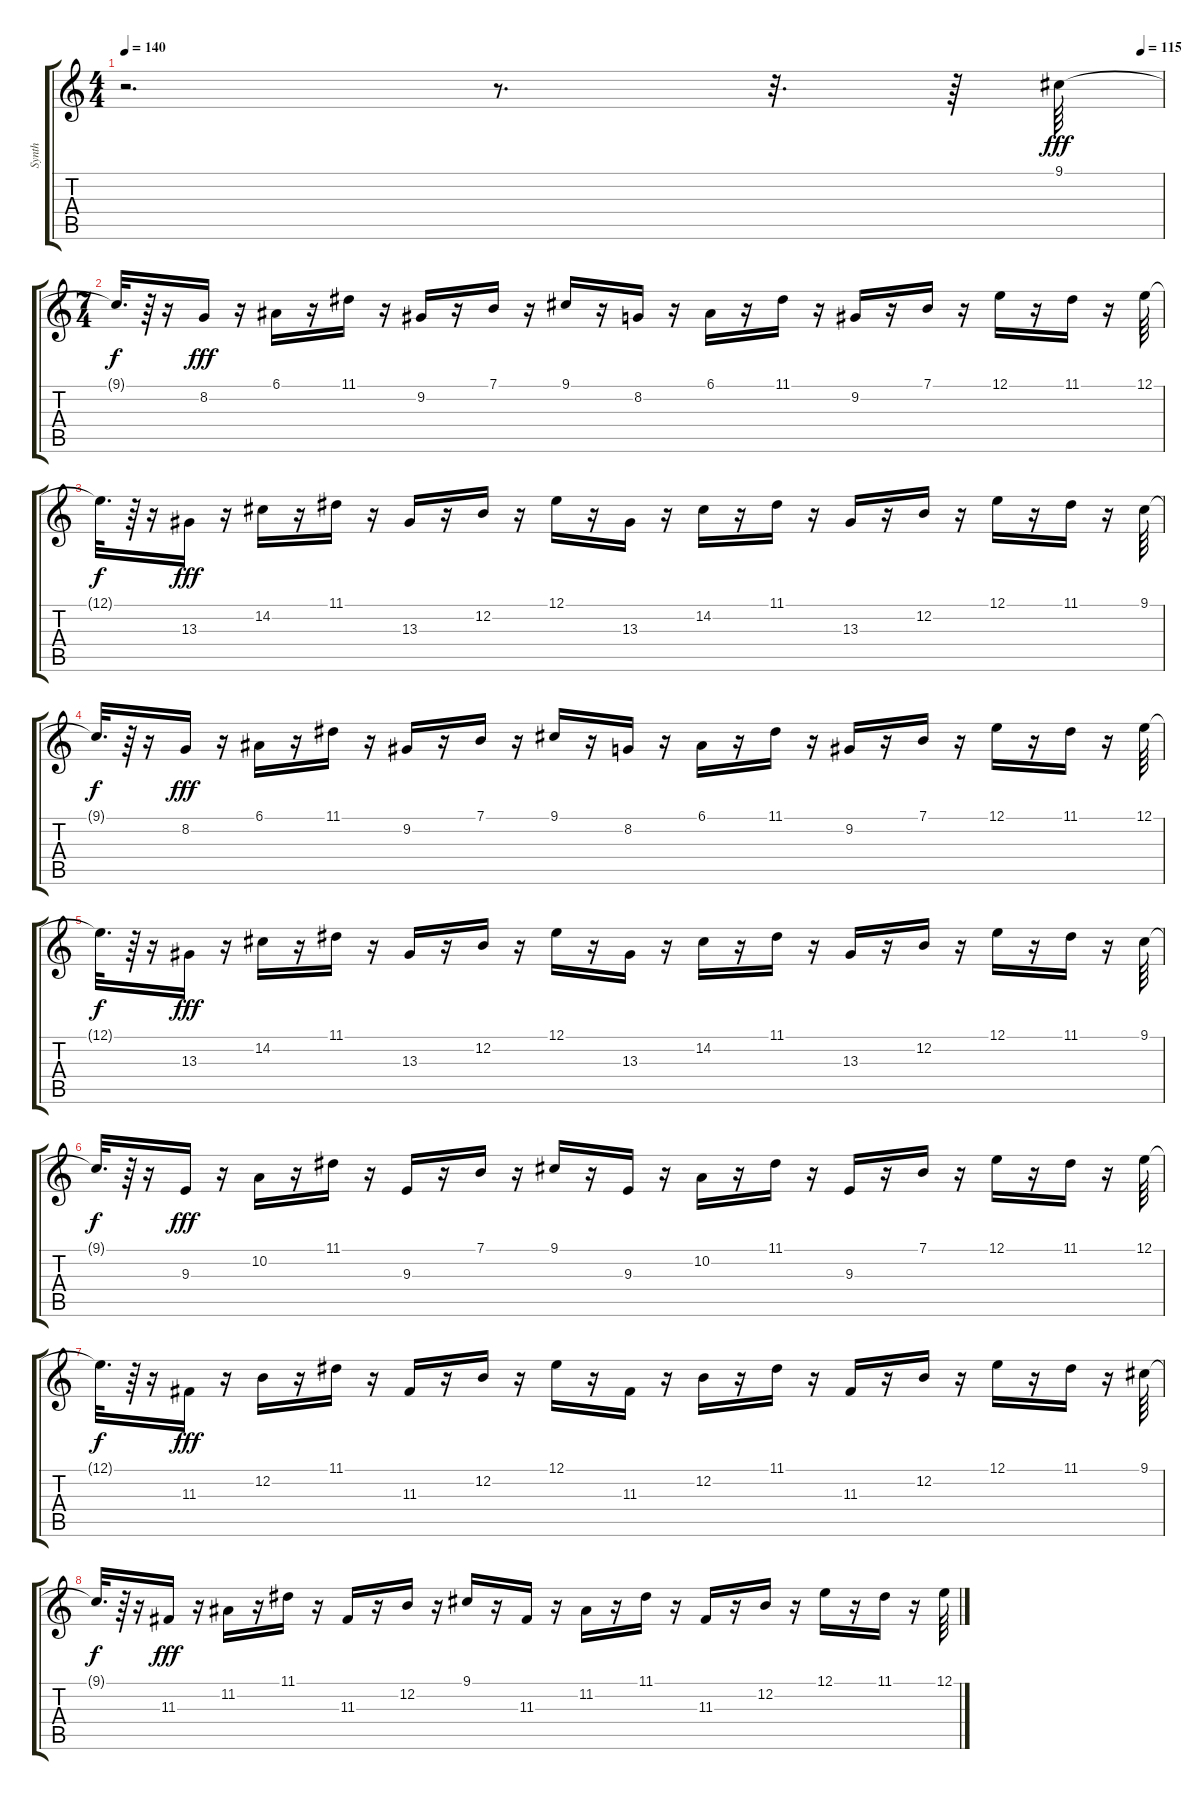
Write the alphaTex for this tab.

\track ("Synth" "Synth") {instrument frenchhorn}
\staff {score tabs}
\tuning (E4 B3 G3 D3 A2 E2) {hide}
\ts (4 4)
\tempo 140
\tempo (115 0.9791666666666666)
\clef g2
\ks c
r.2{d dy ff} r.8{d} r.32{d} r.64 9.1.64{dy fff volume 12} |
\ts (7 4)
9.1{t}.32{d dy f} r.64 r.16 8.2.16{dy fff} r.16 6.1.16 r.16 11.1.16 r.16 9.2.16 r.16 7.1.16 r.16 9.1.16 r.16 8.2.16 r.16 6.1.16 r.16 11.1.16 r.16 9.2.16 r.16 7.1.16 r.16 12.1.16 r.16 11.1.16 r.16 12.1.64 |
12.1{t}.32{d dy f} r.64 r.16 13.3.16{dy fff} r.16 14.2.16 r.16 11.1.16 r.16 13.3.16 r.16 12.2.16 r.16 12.1.16 r.16 13.3.16 r.16 14.2.16 r.16 11.1.16 r.16 13.3.16 r.16 12.2.16 r.16 12.1.16 r.16 11.1.16 r.16 9.1.64 |
9.1{t}.32{d dy f} r.64 r.16 8.2.16{dy fff} r.16 6.1.16 r.16 11.1.16 r.16 9.2.16 r.16 7.1.16 r.16 9.1.16 r.16 8.2.16 r.16 6.1.16 r.16 11.1.16 r.16 9.2.16 r.16 7.1.16 r.16 12.1.16 r.16 11.1.16 r.16 12.1.64 |
12.1{t}.32{d dy f} r.64 r.16 13.3.16{dy fff} r.16 14.2.16 r.16 11.1.16 r.16 13.3.16 r.16 12.2.16 r.16 12.1.16 r.16 13.3.16 r.16 14.2.16 r.16 11.1.16 r.16 13.3.16 r.16 12.2.16 r.16 12.1.16 r.16 11.1.16 r.16 9.1.64 |
9.1{t}.32{d dy f} r.64 r.16 9.3.16{dy fff} r.16 10.2.16 r.16 11.1.16 r.16 9.3.16 r.16 7.1.16 r.16 9.1.16 r.16 9.3.16 r.16 10.2.16 r.16 11.1.16 r.16 9.3.16 r.16 7.1.16 r.16 12.1.16 r.16 11.1.16 r.16 12.1.64 |
12.1{t}.32{d dy f} r.64 r.16 11.3.16{dy fff} r.16 12.2.16 r.16 11.1.16 r.16 11.3.16 r.16 12.2.16 r.16 12.1.16 r.16 11.3.16 r.16 12.2.16 r.16 11.1.16 r.16 11.3.16 r.16 12.2.16 r.16 12.1.16 r.16 11.1.16 r.16 9.1.64 |
9.1{t}.32{d dy f} r.64 r.16 11.3.16{dy fff} r.16 11.2.16 r.16 11.1.16 r.16 11.3.16 r.16 12.2.16 r.16 9.1.16 r.16 11.3.16 r.16 11.2.16 r.16 11.1.16 r.16 11.3.16 r.16 12.2.16 r.16 12.1.16 r.16 11.1.16 r.16 12.1.64
